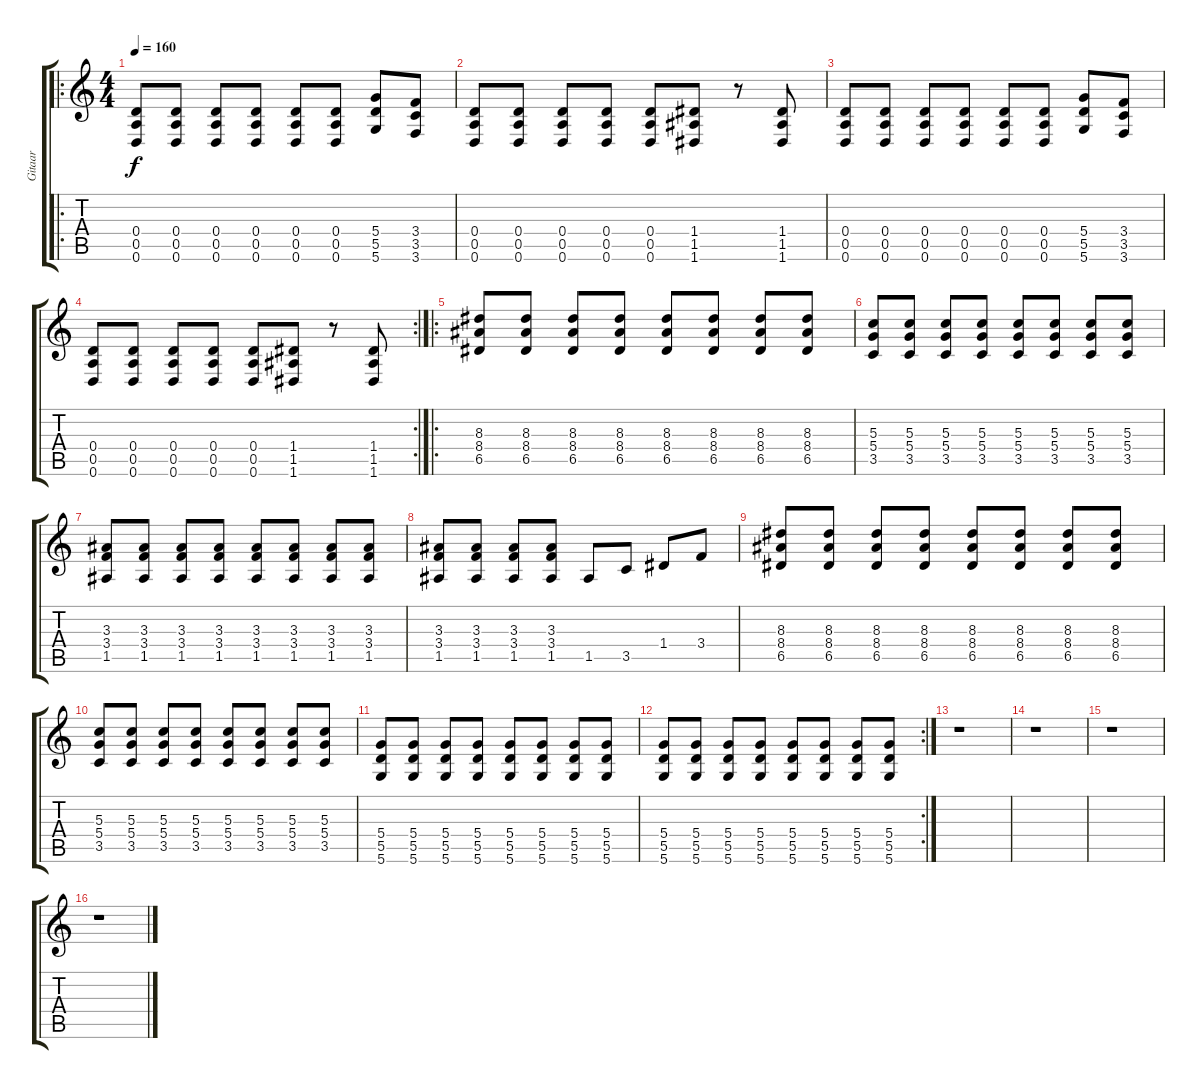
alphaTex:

\track ("Gitaar" "Gitaar") {instrument distortionguitar}
\staff {score tabs}
\tuning (E4 B3 G3 D3 A2 D2) {hide}
\ro
\ts (4 4)
\tempo 160
\clef g2
\ks c
(0.4 0.5 0.6).8{dy f} (0.4 0.5 0.6).8 (0.4 0.5 0.6).8 (0.4 0.5 0.6).8 (0.4 0.5 0.6).8 (0.4 0.5 0.6).8 (5.4 5.5 5.6).8 (3.4 3.5 3.6).8 |
(0.4 0.5 0.6).8 (0.4 0.5 0.6).8 (0.4 0.5 0.6).8 (0.4 0.5 0.6).8 (0.4 0.5 0.6).8 (1.4 1.5 1.6).8 r.8 (1.4 1.5 1.6).8 |
(0.4 0.5 0.6).8 (0.4 0.5 0.6).8 (0.4 0.5 0.6).8 (0.4 0.5 0.6).8 (0.4 0.5 0.6).8 (0.4 0.5 0.6).8 (5.4 5.5 5.6).8 (3.4 3.5 3.6).8 |
\rc 2
(0.4 0.5 0.6).8 (0.4 0.5 0.6).8 (0.4 0.5 0.6).8 (0.4 0.5 0.6).8 (0.4 0.5 0.6).8 (1.4 1.5 1.6).8 r.8 (1.4 1.5 1.6).8 |
\ro
(8.3 8.4 6.5).8 (8.3 8.4 6.5).8 (8.3 8.4 6.5).8 (8.3 8.4 6.5).8 (8.3 8.4 6.5).8 (8.3 8.4 6.5).8 (8.3 8.4 6.5).8 (8.3 8.4 6.5).8 |
(5.3 5.4 3.5).8 (5.3 5.4 3.5).8 (5.3 5.4 3.5).8 (5.3 5.4 3.5).8 (5.3 5.4 3.5).8 (5.3 5.4 3.5).8 (5.3 5.4 3.5).8 (5.3 5.4 3.5).8 |
(3.3 3.4 1.5).8 (3.3 3.4 1.5).8 (3.3 3.4 1.5).8 (3.3 3.4 1.5).8 (3.3 3.4 1.5).8 (3.3 3.4 1.5).8 (3.3 3.4 1.5).8 (3.3 3.4 1.5).8 |
(3.3 3.4 1.5).8 (3.3 3.4 1.5).8 (3.3 3.4 1.5).8 (3.3 3.4 1.5).8 1.5.8 3.5.8 1.4.8 3.4.8 |
(8.3 8.4 6.5).8 (8.3 8.4 6.5).8 (8.3 8.4 6.5).8 (8.3 8.4 6.5).8 (8.3 8.4 6.5).8 (8.3 8.4 6.5).8 (8.3 8.4 6.5).8 (8.3 8.4 6.5).8 |
(5.3 5.4 3.5).8 (5.3 5.4 3.5).8 (5.3 5.4 3.5).8 (5.3 5.4 3.5).8 (5.3 5.4 3.5).8 (5.3 5.4 3.5).8 (5.3 5.4 3.5).8 (5.3 5.4 3.5).8 |
(5.4 5.5 5.6).8 (5.4 5.5 5.6).8 (5.4 5.5 5.6).8 (5.4 5.5 5.6).8 (5.4 5.5 5.6).8 (5.4 5.5 5.6).8 (5.4 5.5 5.6).8 (5.4 5.5 5.6).8 |
\rc 2
(5.4 5.5 5.6).8 (5.4 5.5 5.6).8 (5.4 5.5 5.6).8 (5.4 5.5 5.6).8 (5.4 5.5 5.6).8 (5.4 5.5 5.6).8 (5.4 5.5 5.6).8 (5.4 5.5 5.6).8 |
r.1 |
r.1 |
r.1 |
r.1
